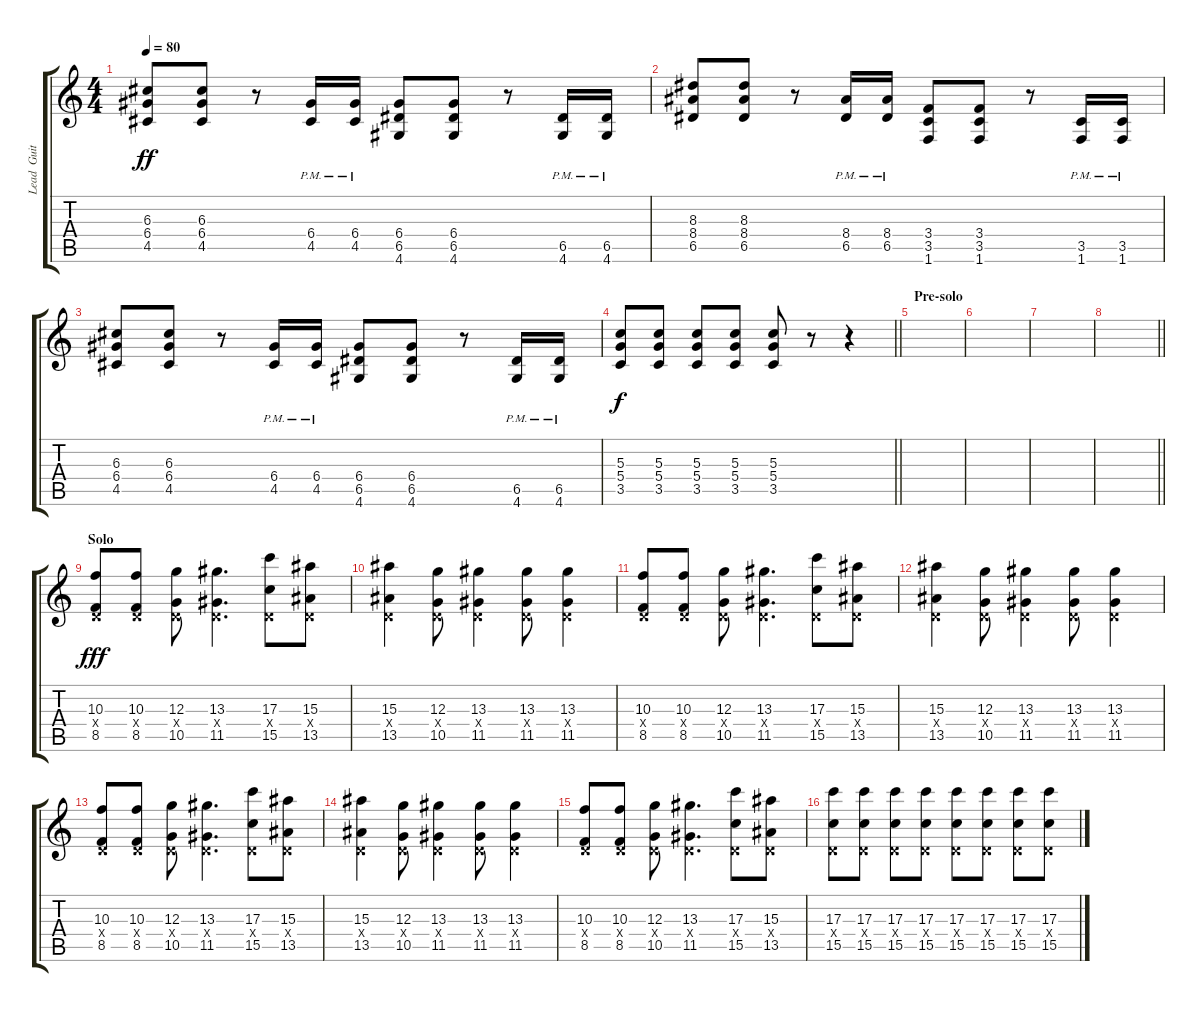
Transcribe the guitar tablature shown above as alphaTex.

\track ("Lead  Guitar (Jason)" "Lead  Guit") {instrument distortionguitar}
\staff {score tabs}
\tuning (E4 B3 G3 D3 A2 E2) {hide}
\ts (4 4)
\tempo 80
\clef g2
\ks c
(6.3 6.4 4.5).8{dy ff} (6.3 6.4 4.5).8 r.8 (6.4 4.5{pm}).16 (6.4 4.5{pm}).16 (6.4 6.5 4.6).8 (6.4 6.5 4.6).8 r.8 (6.5{pm} 4.6).16 (6.5{pm} 4.6).16 |
(8.3 8.4 6.5).8 (8.3 8.4 6.5).8 r.8 (8.4 6.5{pm}).16 (8.4 6.5{pm}).16 (3.4 3.5 1.6).8 (3.4 3.5 1.6).8 r.8 (3.5{pm} 1.6).16 (3.5{pm} 1.6).16 |
(6.3 6.4 4.5).8{volume 15} (6.3 6.4 4.5).8 r.8 (6.4 4.5{pm}).16 (6.4 4.5{pm}).16 (6.4 6.5 4.6).8 (6.4 6.5 4.6).8 r.8 (6.5{pm} 4.6).16 (6.5{pm} 4.6).16 |
\barLineRight lightlight
(5.3 5.4 3.5).8{dy f} (5.3 5.4 3.5).8 (5.3 5.4 3.5).8 (5.3 5.4 3.5).8 (5.3 5.4 3.5).8 r.8 r.4 |
\section ("" "Pre-solo")
|
|
|
\barLineRight lightlight
|
\section ("" "Solo")
(10.3 0.4{x} 8.5).8{dy fff} (10.3 0.4{x} 8.5).8 (12.3 0.4{x} 10.5).8 (13.3 0.4{x} 11.5).4{d} (17.3 0.4{x} 15.5).8 (15.3 0.4{x} 13.5).8 |
(15.3 0.4{x} 13.5).4 (12.3 0.4{x} 10.5).8 (13.3 0.4{x} 11.5).4 (13.3 0.4{x} 11.5).8 (13.3 0.4{x} 11.5).4 |
(10.3 0.4{x} 8.5).8 (10.3 0.4{x} 8.5).8 (12.3 0.4{x} 10.5).8 (13.3 0.4{x} 11.5).4{d} (17.3 0.4{x} 15.5).8 (15.3 0.4{x} 13.5).8 |
(15.3 0.4{x} 13.5).4 (12.3 0.4{x} 10.5).8 (13.3 0.4{x} 11.5).4 (13.3 0.4{x} 11.5).8 (13.3 0.4{x} 11.5).4 |
(10.3 0.4{x} 8.5).8 (10.3 0.4{x} 8.5).8 (12.3 0.4{x} 10.5).8 (13.3 0.4{x} 11.5).4{d} (17.3 0.4{x} 15.5).8 (15.3 0.4{x} 13.5).8 |
(15.3 0.4{x} 13.5).4 (12.3 0.4{x} 10.5).8 (13.3 0.4{x} 11.5).4 (13.3 0.4{x} 11.5).8 (13.3 0.4{x} 11.5).4 |
(10.3 0.4{x} 8.5).8 (10.3 0.4{x} 8.5).8 (12.3 0.4{x} 10.5).8 (13.3 0.4{x} 11.5).4{d} (17.3 0.4{x} 15.5).8 (15.3 0.4{x} 13.5).8 |
(17.3 0.4{x} 15.5).8 (17.3 0.4{x} 15.5).8 (17.3 0.4{x} 15.5).8 (17.3 0.4{x} 15.5).8 (17.3 0.4{x} 15.5).8 (17.3 0.4{x} 15.5).8 (17.3 0.4{x} 15.5).8 (17.3 0.4{x} 15.5).8
